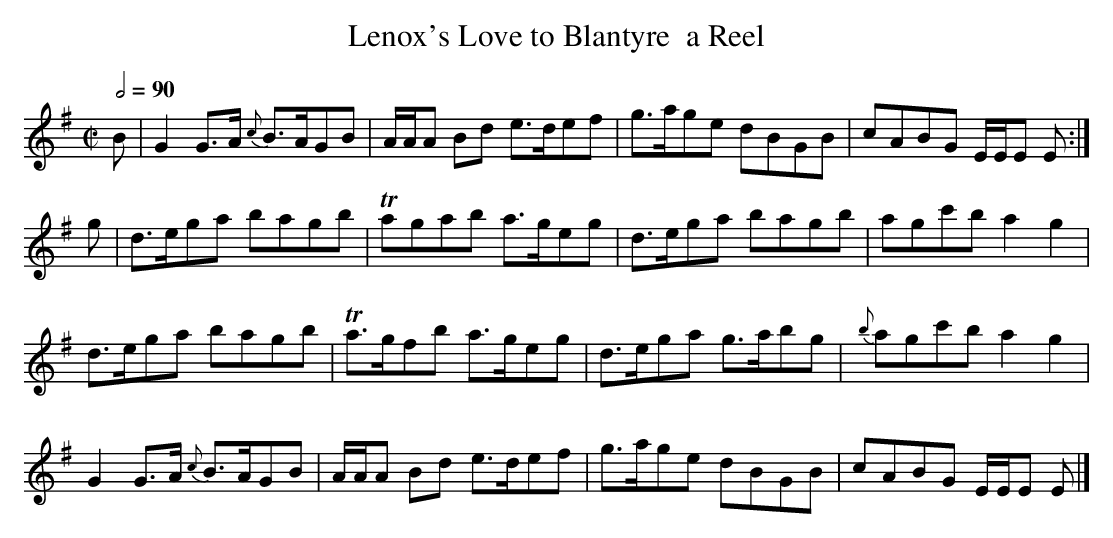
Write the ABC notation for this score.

X:1
T:Lenox's Love to Blantyre  a Reel
M:C|
L:1/8
Q:1/2=90
K:G
B|G2 G>A {c}B>AGB| A/A/A Bd e>def|g>age dBGB |   cABG  E/E/E E:|
g|d>ega     bagb |Tagab     a>geg|d>ega bagb |   agc'b a2    g2|
  d>ega     bagb |Ta>gfb    a>geg|d>ega g>abg|{b}agc'b a2    g2|
  G2 G>A {c}B>AGB| A/A/A Bd e>def|g>age dBGB |   cABG  E/E/E E|]
